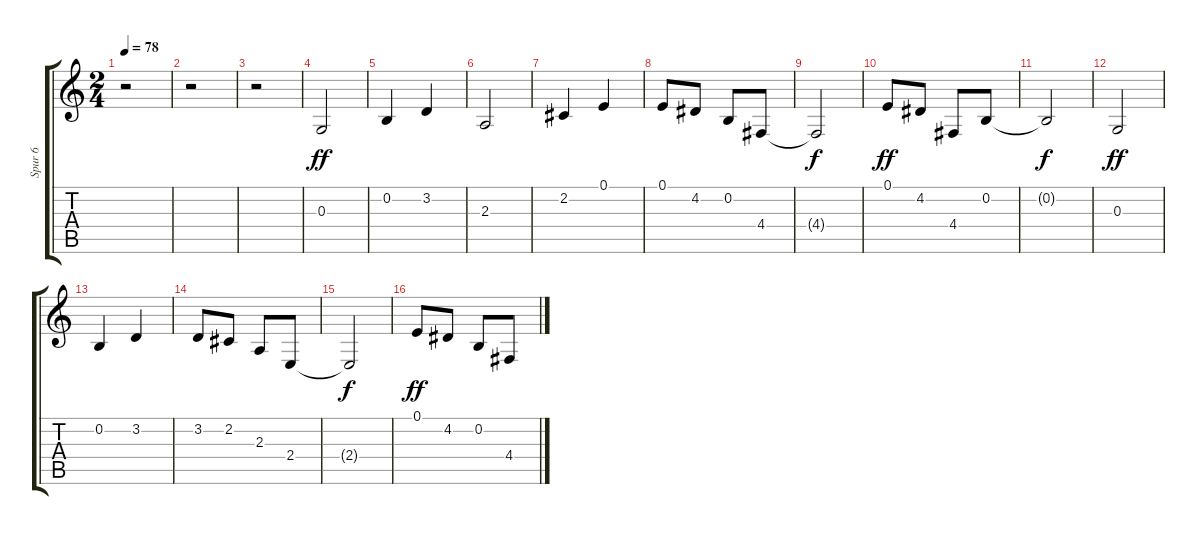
\track ("Spur 6" "Spur 6") {instrument trumpet}
\staff {score tabs}
\tuning (E4 B3 G3 D3 A2 E2) {hide}
\ts (2 4)
\tempo 78
\clef g2
\ks c
r.2{dy ff} |
r.2 |
r.2 |
0.3.2 |
0.2.4 3.2.4 |
2.3.2 |
2.2.4 0.1.4 |
0.1.8 4.2.8 0.2.8 4.4.8 |
4.4{t}.2{dy f} |
0.1.8{dy ff} 4.2.8 4.4.8 0.2.8 |
0.2{t}.2{dy f} |
0.3.2{dy ff} |
0.2.4 3.2.4 |
3.2.8 2.2.8 2.3.8 2.4.8 |
2.4{t}.2{dy f} |
0.1.8{dy ff} 4.2.8 0.2.8 4.4.8
